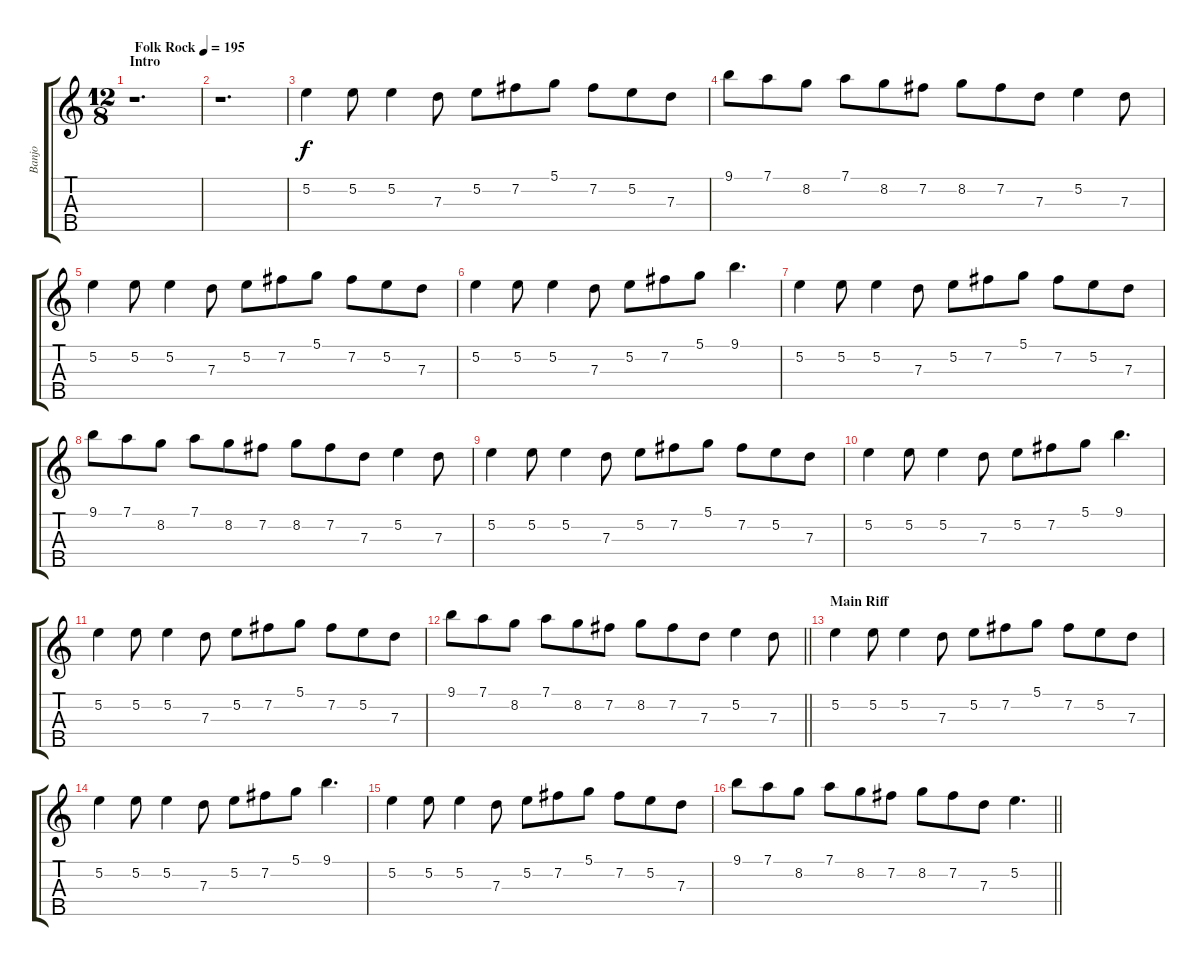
\track ("Banjo" "Banjo") {instrument acousticguitarnylon}
\staff {score tabs}
\tuning (D4 B3 G3 C3 G4) {hide}
\ts (12 8)
\section ("" "Intro")
\tempo (195 "Folk Rock")
\clef g2
\ks c
r.1{d dy f instrument acousticguitarnylon} |
r.1{d} |
5.2.4 5.2.8 5.2.4 7.3.8 5.2.8 7.2.8 5.1.8 7.2.8 5.2.8 7.3.8 |
9.1.8 7.1.8 8.2.8 7.1.8 8.2.8 7.2.8 8.2.8 7.2.8 7.3.8 5.2.4 7.3.8 |
5.2.4 5.2.8 5.2.4 7.3.8 5.2.8 7.2.8 5.1.8 7.2.8 5.2.8 7.3.8 |
5.2.4 5.2.8 5.2.4 7.3.8 5.2.8 7.2.8 5.1.8 9.1.4{d} |
5.2.4 5.2.8 5.2.4 7.3.8 5.2.8 7.2.8 5.1.8 7.2.8 5.2.8 7.3.8 |
9.1.8 7.1.8 8.2.8 7.1.8 8.2.8 7.2.8 8.2.8 7.2.8 7.3.8 5.2.4 7.3.8 |
5.2.4 5.2.8 5.2.4 7.3.8 5.2.8 7.2.8 5.1.8 7.2.8 5.2.8 7.3.8 |
5.2.4 5.2.8 5.2.4 7.3.8 5.2.8 7.2.8 5.1.8 9.1.4{d} |
5.2.4 5.2.8 5.2.4 7.3.8 5.2.8 7.2.8 5.1.8 7.2.8 5.2.8 7.3.8 |
\barLineRight lightlight
9.1.8 7.1.8 8.2.8 7.1.8 8.2.8 7.2.8 8.2.8 7.2.8 7.3.8 5.2.4 7.3.8 |
\section ("" "Main Riff")
5.2.4 5.2.8 5.2.4 7.3.8 5.2.8 7.2.8 5.1.8 7.2.8 5.2.8 7.3.8 |
5.2.4 5.2.8 5.2.4 7.3.8 5.2.8 7.2.8 5.1.8 9.1.4{d} |
5.2.4 5.2.8 5.2.4 7.3.8 5.2.8 7.2.8 5.1.8 7.2.8 5.2.8 7.3.8 |
\barLineRight lightlight
9.1.8 7.1.8 8.2.8 7.1.8 8.2.8 7.2.8 8.2.8 7.2.8 7.3.8 5.2.4{d}
